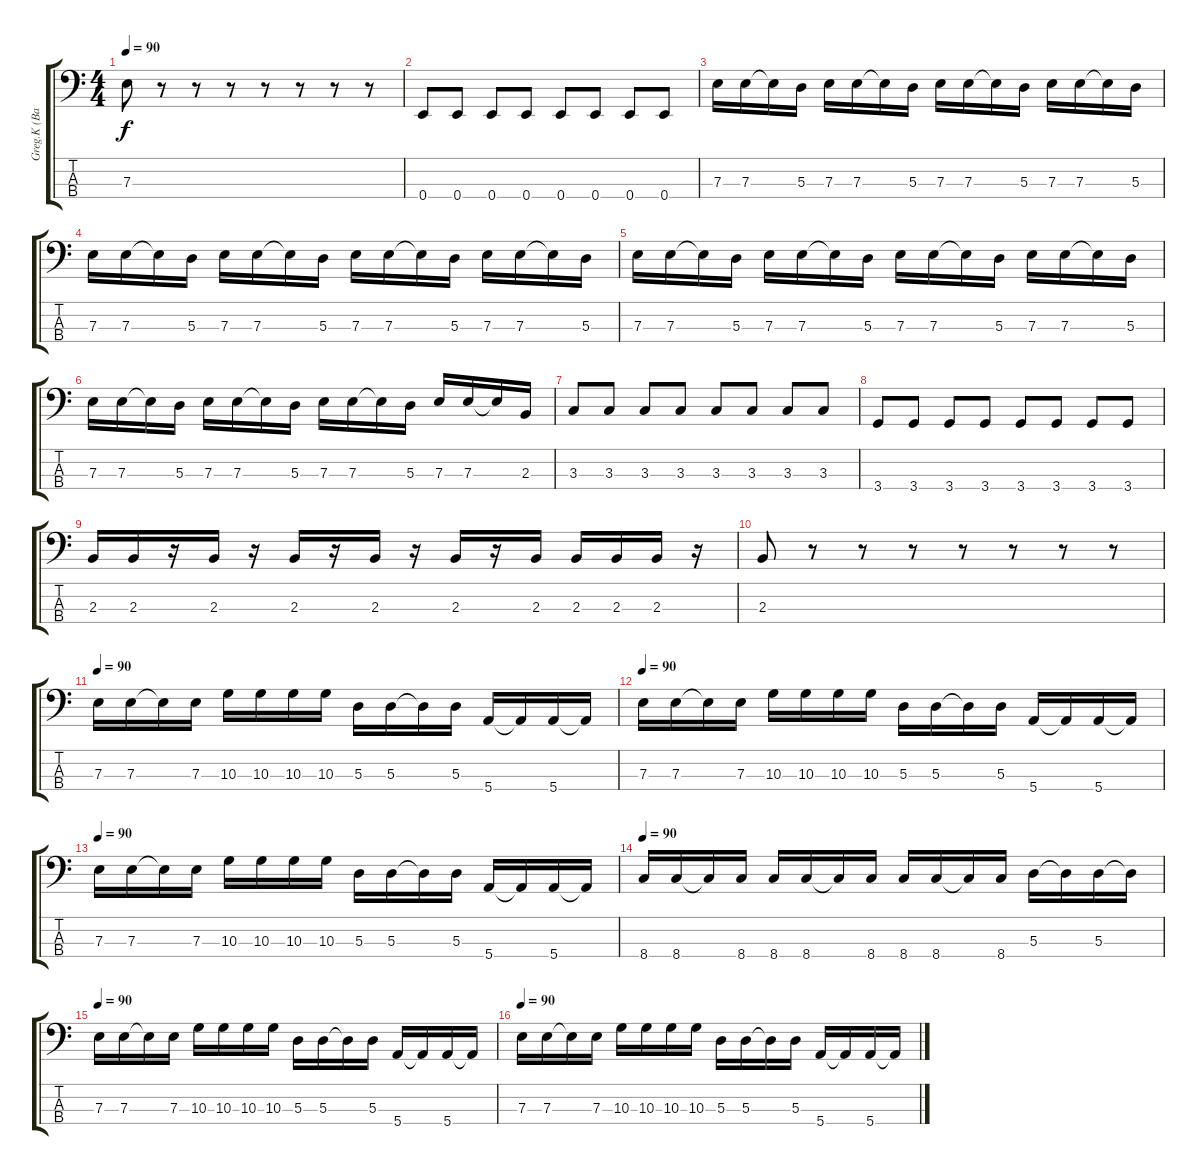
\track ("Greg.K (Bass)" "Greg.K (Ba") {instrument electricbasspick}
\staff {score tabs}
\tuning (G2 D2 A1 E1) {hide}
\ts (4 4)
\tempo 90
\clef f4
\ks c
7.3.8{dy f} r.8 r.8 r.8 r.8 r.8 r.8 r.8 |
0.4.8 0.4.8 0.4.8 0.4.8 0.4.8 0.4.8 0.4.8 0.4.8 |
7.3.16 7.3.16 7.3{t}.16 5.3.16 7.3.16 7.3.16 7.3{t}.16 5.3.16 7.3.16 7.3.16 7.3{t}.16 5.3.16 7.3.16 7.3.16 7.3{t}.16 5.3.16 |
7.3.16 7.3.16 7.3{t}.16 5.3.16 7.3.16 7.3.16 7.3{t}.16 5.3.16 7.3.16 7.3.16 7.3{t}.16 5.3.16 7.3.16 7.3.16 7.3{t}.16 5.3.16 |
7.3.16 7.3.16 7.3{t}.16 5.3.16 7.3.16 7.3.16 7.3{t}.16 5.3.16 7.3.16 7.3.16 7.3{t}.16 5.3.16 7.3.16 7.3.16 7.3{t}.16 5.3.16 |
7.3.16 7.3.16 7.3{t}.16 5.3.16 7.3.16 7.3.16 7.3{t}.16 5.3.16 7.3.16 7.3.16 7.3{t}.16 5.3.16 7.3.16 7.3.16 7.3{t}.16 2.3.16 |
3.3.8 3.3.8 3.3.8 3.3.8 3.3.8 3.3.8 3.3.8 3.3.8 |
3.4.8 3.4.8 3.4.8 3.4.8 3.4.8 3.4.8 3.4.8 3.4.8 |
2.3.16 2.3.16 r.16 2.3.16 r.16 2.3.16 r.16 2.3.16 r.16 2.3.16 r.16 2.3.16 2.3.16 2.3.16 2.3.16 r.16 |
2.3.8 r.8 r.8 r.8 r.8 r.8 r.8 r.8 |
\tempo 90
7.3.16 7.3.16 7.3{t}.16 7.3.16 10.3.16 10.3.16 10.3.16 10.3.16 5.3.16 5.3.16 5.3{t}.16 5.3.16 5.4.16 5.4{t}.16 5.4.16 5.4{t}.16 |
\tempo 90
7.3.16 7.3.16 7.3{t}.16 7.3.16 10.3.16 10.3.16 10.3.16 10.3.16 5.3.16 5.3.16 5.3{t}.16 5.3.16 5.4.16 5.4{t}.16 5.4.16 5.4{t}.16 |
\tempo 90
7.3.16 7.3.16 7.3{t}.16 7.3.16 10.3.16 10.3.16 10.3.16 10.3.16 5.3.16 5.3.16 5.3{t}.16 5.3.16 5.4.16 5.4{t}.16 5.4.16 5.4{t}.16 |
\tempo 90
8.4.16 8.4.16 8.4{t}.16 8.4.16 8.4.16 8.4.16 8.4{t}.16 8.4.16 8.4.16 8.4.16 8.4{t}.16 8.4.16 5.3.16 5.3{t}.16 5.3.16 5.3{t}.16 |
\tempo 90
7.3.16 7.3.16 7.3{t}.16 7.3.16 10.3.16 10.3.16 10.3.16 10.3.16 5.3.16 5.3.16 5.3{t}.16 5.3.16 5.4.16 5.4{t}.16 5.4.16 5.4{t}.16 |
\tempo 90
7.3.16 7.3.16 7.3{t}.16 7.3.16 10.3.16 10.3.16 10.3.16 10.3.16 5.3.16 5.3.16 5.3{t}.16 5.3.16 5.4.16 5.4{t}.16 5.4.16 5.4{t}.16
